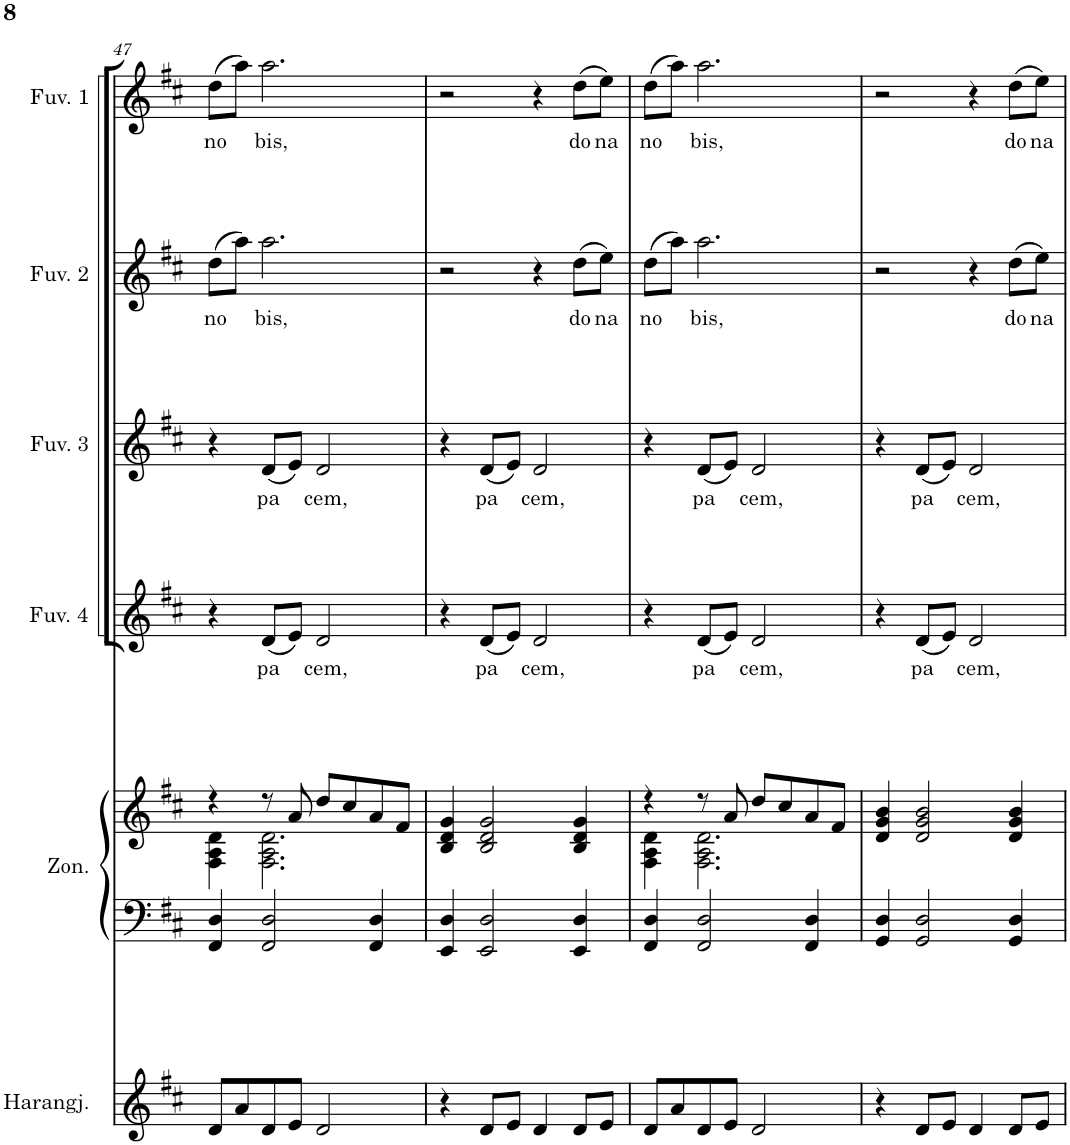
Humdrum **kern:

**kern	**kern	**kern	**kern	**text	**kern	**text	**kern	**text	**kern	**text
*part6	*part5	*part5	*part4	*part4	*part3	*part3	*part2	*part2	*part1	*part1
*staff7	*staff6	*staff5	*staff4	*staff4	*staff3	*staff3	*staff2	*staff2	*staff1	*staff1
*I"Harangjáték	*I"Zongora	*	*I"Fuvola 4	*	*I"Fuvola 3	*	*I"Fuvola 2	*	*I"Fuvola 1	*
*I'Harangj.	*I'Zon.	*	*I'Fuv. 4	*	*I'Fuv. 3	*	*I'Fuv. 2	*	*I'Fuv. 1	*
!!LO:PB:g=z
*clefG2	*clefF4	*clefG2	*clefG2	*	*clefG2	*	*clefG2	*	*clefG2	*
*Trd-14c-24	*	*	*	*	*	*	*	*	*	*
*k[f#c#]	*k[f#c#]	*k[f#c#]	*k[f#c#]	*	*k[f#c#]	*	*k[f#c#]	*	*k[f#c#]	*
*M4/4	*M4/4	*M4/4	*M4/4	*	*M4/4	*	*M4/4	*	*M4/4	*
=47	=47	=47	=47	=47	=47	=47	=47	=47	=47	=47
*	*	*^	*	*	*	*	*	*	*	*
!	!	!	!	!	!	!	!	!	!LO:LY:b	!	!LO:LY:b
8d/L	4FF#/ 4D/	4r	4F#\ 4A\ 4d\	4r	.	4r	.	(8dd\L	no	(8dd\L	no
8a/	.	.	.	.	.	.	.	8aa\J)	.	8aa\J)	.
!	!	!	!	!	!LO:LY:b	!	!LO:LY:b	!	!LO:LY:b	!	!LO:LY:b
8d/	2FF#/ 2D/	8r	2.F#\ 2.A\ 2.d\	(8d/L	pa	(8d/L	pa	2.aa\	bis,	2.aa\	bis,
8e/J	.	8a/	.	8e/J)	.	8e/J)	.	.	.	.	.
!	!	!	!	!	!LO:LY:b	!	!LO:LY:b	!	!	!	!
2d/	.	8dd/L	.	2d/	cem,	2d/	cem,	.	.	.	.
.	.	8cc#/	.	.	.	.	.	.	.	.	.
.	4FF#/ 4D/	8a/	.	.	.	.	.	.	.	.	.
.	.	8f#/J	.	.	.	.	.	.	.	.	.
*	*	*v	*v	*	*	*	*	*	*	*	*
=48	=48	=48	=48	=48	=48	=48	=48	=48	=48	=48
4r	4EE/ 4D/	4B/ 4d/ 4g/	4r	.	4r	.	2r	.	2r	.
!	!	!	!	!LO:LY:b	!	!LO:LY:b	!	!	!	!
8d/L	2EE/ 2D/	2B/ 2d/ 2g/	(8d/L	pa	(8d/L	pa	.	.	.	.
8e/J	.	.	8e/J)	.	8e/J)	.	.	.	.	.
!	!	!	!	!LO:LY:b	!	!LO:LY:b	!	!	!	!
4d/	.	.	2d/	cem,	2d/	cem,	4r	.	4r	.
!	!	!	!	!	!	!	!	!LO:LY:b	!	!LO:LY:b
8d/L	4EE/ 4D/	4B/ 4d/ 4g/	.	.	.	.	(8dd\L	do	(8dd\L	do
!	!	!	!	!	!	!	!	!LO:LY:b	!	!LO:LY:b
8e/J	.	.	.	.	.	.	8ee\J)	na	8ee\J)	na
=49	=49	=49	=49	=49	=49	=49	=49	=49	=49	=49
*	*	*^	*	*	*	*	*	*	*	*
!	!	!	!	!	!	!	!	!	!LO:LY:b	!	!LO:LY:b
8d/L	4FF#/ 4D/	4r	4F#\ 4A\ 4d\	4r	.	4r	.	(8dd\L	no	(8dd\L	no
8a/	.	.	.	.	.	.	.	8aa\J)	.	8aa\J)	.
!	!	!	!	!	!LO:LY:b	!	!LO:LY:b	!	!LO:LY:b	!	!LO:LY:b
8d/	2FF#/ 2D/	8r	2.F#\ 2.A\ 2.d\	(8d/L	pa	(8d/L	pa	2.aa\	bis,	2.aa\	bis,
8e/J	.	8a/	.	8e/J)	.	8e/J)	.	.	.	.	.
!	!	!	!	!	!LO:LY:b	!	!LO:LY:b	!	!	!	!
2d/	.	8dd/L	.	2d/	cem,	2d/	cem,	.	.	.	.
.	.	8cc#/	.	.	.	.	.	.	.	.	.
.	4FF#/ 4D/	8a/	.	.	.	.	.	.	.	.	.
.	.	8f#/J	.	.	.	.	.	.	.	.	.
*	*	*v	*v	*	*	*	*	*	*	*	*
=50	=50	=50	=50	=50	=50	=50	=50	=50	=50	=50
4r	4GG/ 4D/	4d/ 4g/ 4b/	4r	.	4r	.	2r	.	2r	.
!	!	!	!	!LO:LY:b	!	!LO:LY:b	!	!	!	!
8d/L	2GG/ 2D/	2d/ 2g/ 2b/	(8d/L	pa	(8d/L	pa	.	.	.	.
8e/J	.	.	8e/J)	.	8e/J)	.	.	.	.	.
!	!	!	!	!LO:LY:b	!	!LO:LY:b	!	!	!	!
4d/	.	.	2d/	cem,	2d/	cem,	4r	.	4r	.
!	!	!	!	!	!	!	!	!LO:LY:b	!	!LO:LY:b
8d/L	4GG/ 4D/	4d/ 4g/ 4b/	.	.	.	.	(8dd\L	do	(8dd\L	do
!	!	!	!	!	!	!	!	!LO:LY:b	!	!LO:LY:b
8e/J	.	.	.	.	.	.	8ee\J)	na	8ee\J)	na
=	=	=	=	=	=	=	=	=	=	=
*-	*-	*-	*-	*-	*-	*-	*-	*-	*-	*-
